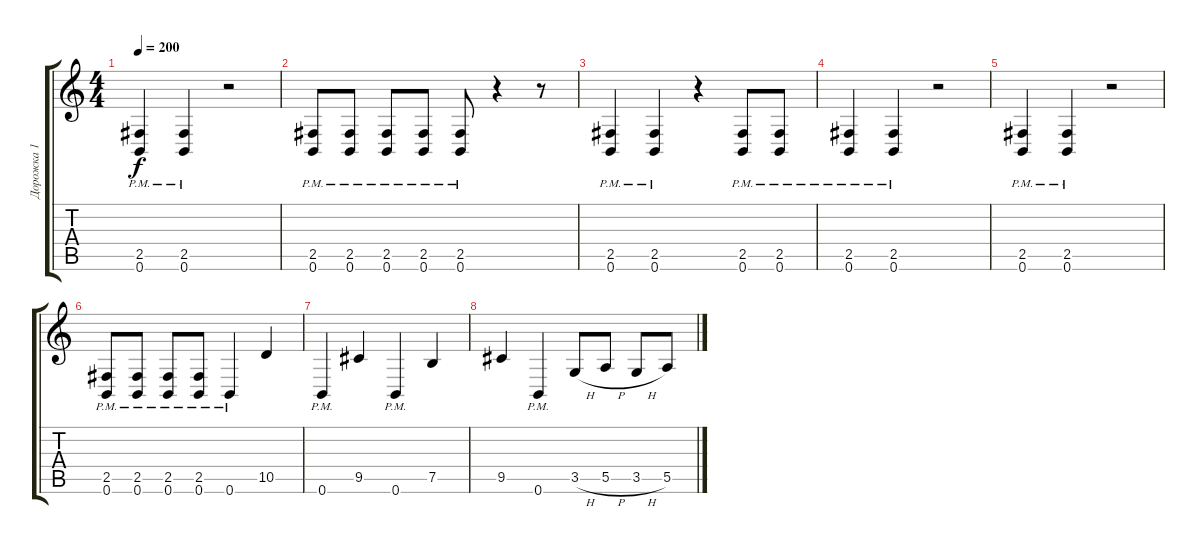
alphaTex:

\track ("Дорожка 1" "Дорожка 1") {instrument distortionguitar}
\staff {score tabs}
\tuning (B3 Gb3 D3 A2 E2 B1) {hide}
\ts (4 4)
\tempo 200
\clef g2
\ks c
(2.5{pm} 0.6{pm}).4{dy f} (2.5{pm} 0.6{pm}).4 r.2 |
(2.5{pm} 0.6{pm}).8 (2.5{pm} 0.6{pm}).8 (2.5{pm} 0.6{pm}).8 (2.5{pm} 0.6{pm}).8 (2.5{pm} 0.6{pm}).8 r.4 r.8 |
(2.5{pm} 0.6{pm}).4 (2.5{pm} 0.6{pm}).4 r.4 (2.5{pm} 0.6{pm}).8 (2.5{pm} 0.6{pm}).8 |
(2.5{pm} 0.6{pm}).4 (2.5{pm} 0.6{pm}).4 r.2 |
(2.5{pm} 0.6{pm}).4 (2.5{pm} 0.6{pm}).4 r.2 |
(2.5{pm} 0.6{pm}).8 (2.5{pm} 0.6{pm}).8 (2.5{pm} 0.6{pm}).8 (2.5{pm} 0.6{pm}).8 0.6{pm}.4 10.5.4 |
0.6{pm}.4 9.5.4 0.6{pm}.4 7.5.4 |
9.5.4 0.6{pm}.4 3.5{h}.8 5.5{h}.8 3.5{h}.8 5.5.8
